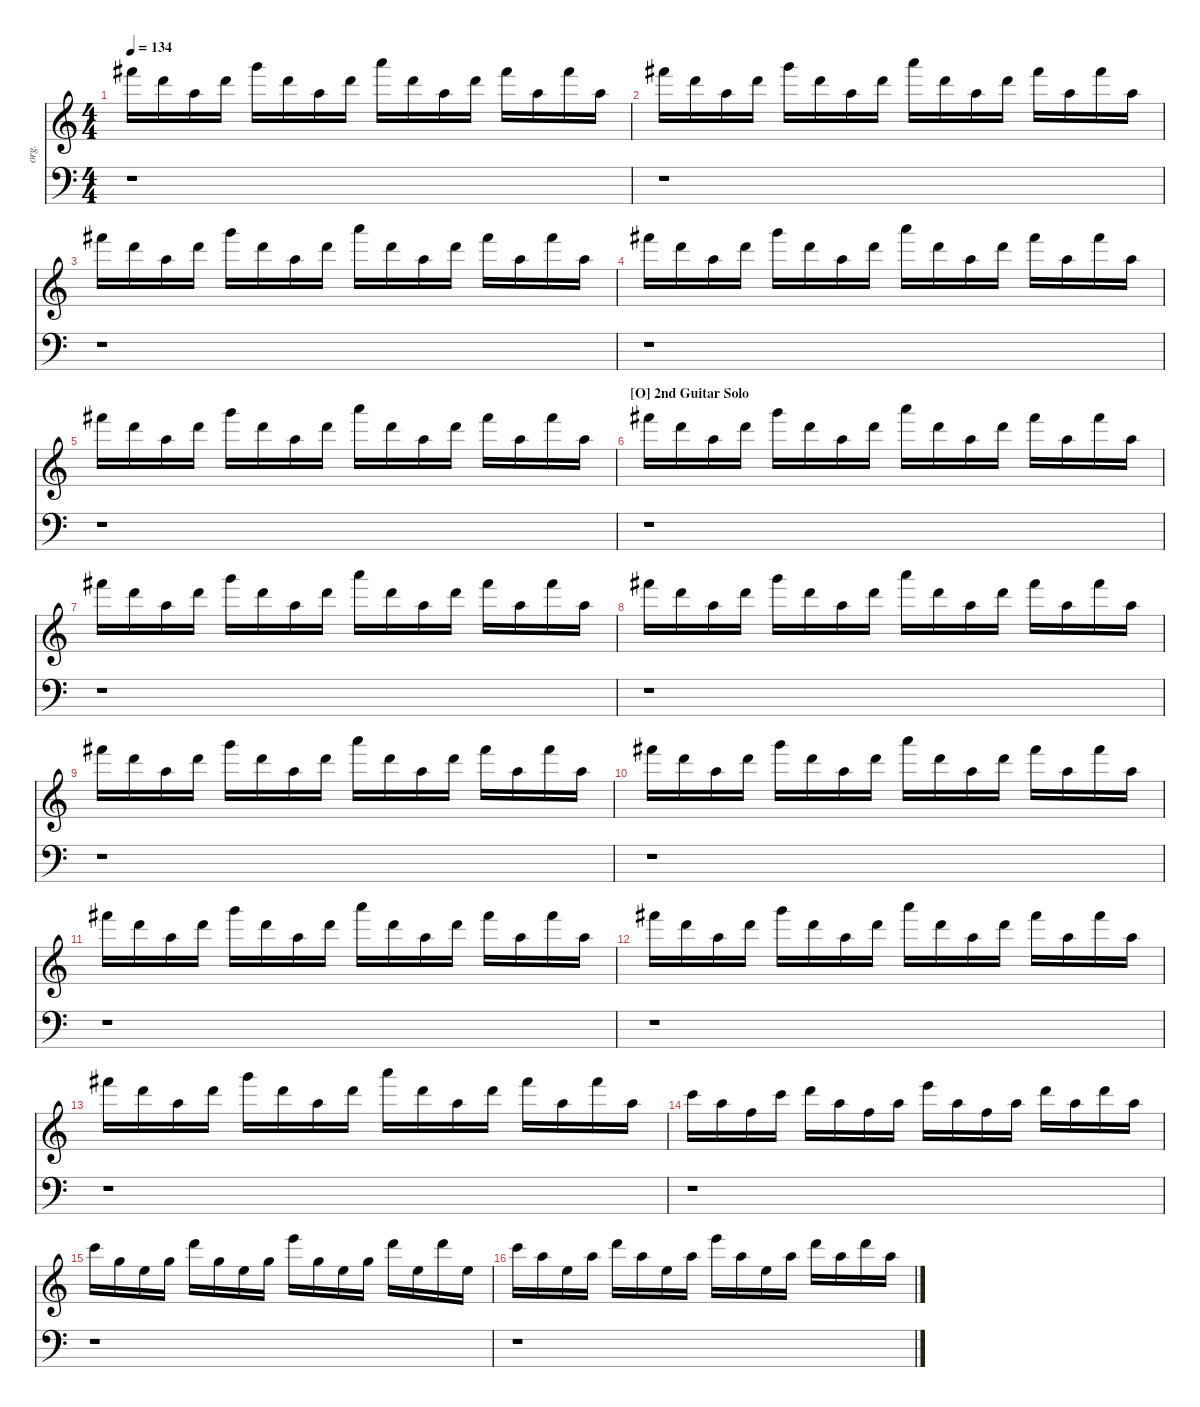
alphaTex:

\defaultSystemsLayout 4
\hideDynamics
\bracketExtendMode nobrackets
\track ("Organ" "org.") {solo instrument churchorgan}
\staff {score}
\tuning (E4 B3 G3 D3 A2 E2)
\ts (4 4)
\tempo 134
\clef g2
\ks c
26.1{acc #}.16{dy mf} 22.1.16 17.1.16 22.1.16 27.1.16 22.1.16 17.1.16 22.1.16 29.1.16 22.1.16 17.1.16 22.1.16 26.1{acc #}.16 17.1.16 26.1{acc #}.16 17.1.16 |
26.1{acc #}.16 22.1.16 17.1.16 22.1.16 27.1.16 22.1.16 17.1.16 22.1.16 29.1.16 22.1.16 17.1.16 22.1.16 26.1{acc #}.16 17.1.16 26.1{acc #}.16 17.1.16 |
26.1{acc #}.16 22.1.16 17.1.16 22.1.16 27.1.16 22.1.16 17.1.16 22.1.16 29.1.16 22.1.16 17.1.16 22.1.16 26.1{acc #}.16 17.1.16 26.1{acc #}.16 17.1.16 |
26.1{acc #}.16 22.1.16 17.1.16 22.1.16 27.1.16 22.1.16 17.1.16 22.1.16 29.1.16 22.1.16 17.1.16 22.1.16 26.1{acc #}.16 17.1.16 26.1{acc #}.16 17.1.16 |
26.1{acc #}.16 22.1.16 17.1.16 22.1.16 27.1.16 22.1.16 17.1.16 22.1.16 29.1.16 22.1.16 17.1.16 22.1.16 26.1{acc #}.16 17.1.16 26.1{acc #}.16 17.1.16 |
\section ("O" "2nd Guitar Solo")
26.1{acc #}.16 22.1.16 17.1.16 22.1.16 27.1.16 22.1.16 17.1.16 22.1.16 29.1.16 22.1.16 17.1.16 22.1.16 26.1{acc #}.16 17.1.16 26.1{acc #}.16 17.1.16 |
26.1{acc #}.16 22.1.16 17.1.16 22.1.16 27.1.16 22.1.16 17.1.16 22.1.16 29.1.16 22.1.16 17.1.16 22.1.16 26.1{acc #}.16 17.1.16 26.1{acc #}.16 17.1.16 |
26.1{acc #}.16 22.1.16 17.1.16 22.1.16 27.1.16 22.1.16 17.1.16 22.1.16 29.1.16 22.1.16 17.1.16 22.1.16 26.1{acc #}.16 17.1.16 26.1{acc #}.16 17.1.16 |
26.1{acc #}.16 22.1.16 17.1.16 22.1.16 27.1.16 22.1.16 17.1.16 22.1.16 29.1.16 22.1.16 17.1.16 22.1.16 26.1{acc #}.16 17.1.16 26.1{acc #}.16 17.1.16 |
26.1{acc #}.16 22.1.16 17.1.16 22.1.16 27.1.16 22.1.16 17.1.16 22.1.16 29.1.16 22.1.16 17.1.16 22.1.16 26.1{acc #}.16 17.1.16 26.1{acc #}.16 17.1.16 |
26.1{acc #}.16 22.1.16 17.1.16 22.1.16 27.1.16 22.1.16 17.1.16 22.1.16 29.1.16 22.1.16 17.1.16 22.1.16 26.1{acc #}.16 17.1.16 26.1{acc #}.16 17.1.16 |
26.1{acc #}.16 22.1.16 17.1.16 22.1.16 27.1.16 22.1.16 17.1.16 22.1.16 29.1.16 22.1.16 17.1.16 22.1.16 26.1{acc #}.16 17.1.16 26.1{acc #}.16 17.1.16 |
26.1{acc #}.16 22.1.16 17.1.16 22.1.16 27.1.16 22.1.16 17.1.16 22.1.16 29.1.16 22.1.16 17.1.16 22.1.16 26.1{acc #}.16 17.1.16 26.1{acc #}.16 17.1.16 |
20.1.16 17.1.16 13.1.16 20.1.16 22.1.16 17.1.16 13.1.16 17.1.16 24.1.16 17.1.16 13.1.16 17.1.16 22.1.16 17.1.16 22.1.16 17.1.16 |
20.1.16 15.1.16 12.1.16 15.1.16 22.1.16 15.1.16 12.1.16 15.1.16 24.1.16 15.1.16 12.1.16 15.1.16 22.1.16 12.1.16 22.1.16 12.1.16 |
20.1.16 17.1.16 12.1.16 17.1.16 22.1.16 17.1.16 12.1.16 17.1.16 24.1.16 17.1.16 12.1.16 17.1.16 22.1.16 17.1.16 22.1.16 17.1.16
\staff {score}
\tuning (G2 D2 A1 E1 B0)
\clef f4
\ottava regular
\simile none
\ks c
r.1{dy mf} |
r.1 |
r.1 |
r.1 |
r.1 |
r.1 |
r.1 |
r.1 |
r.1 |
r.1 |
r.1 |
r.1 |
r.1 |
r.1 |
r.1 |
r.1
